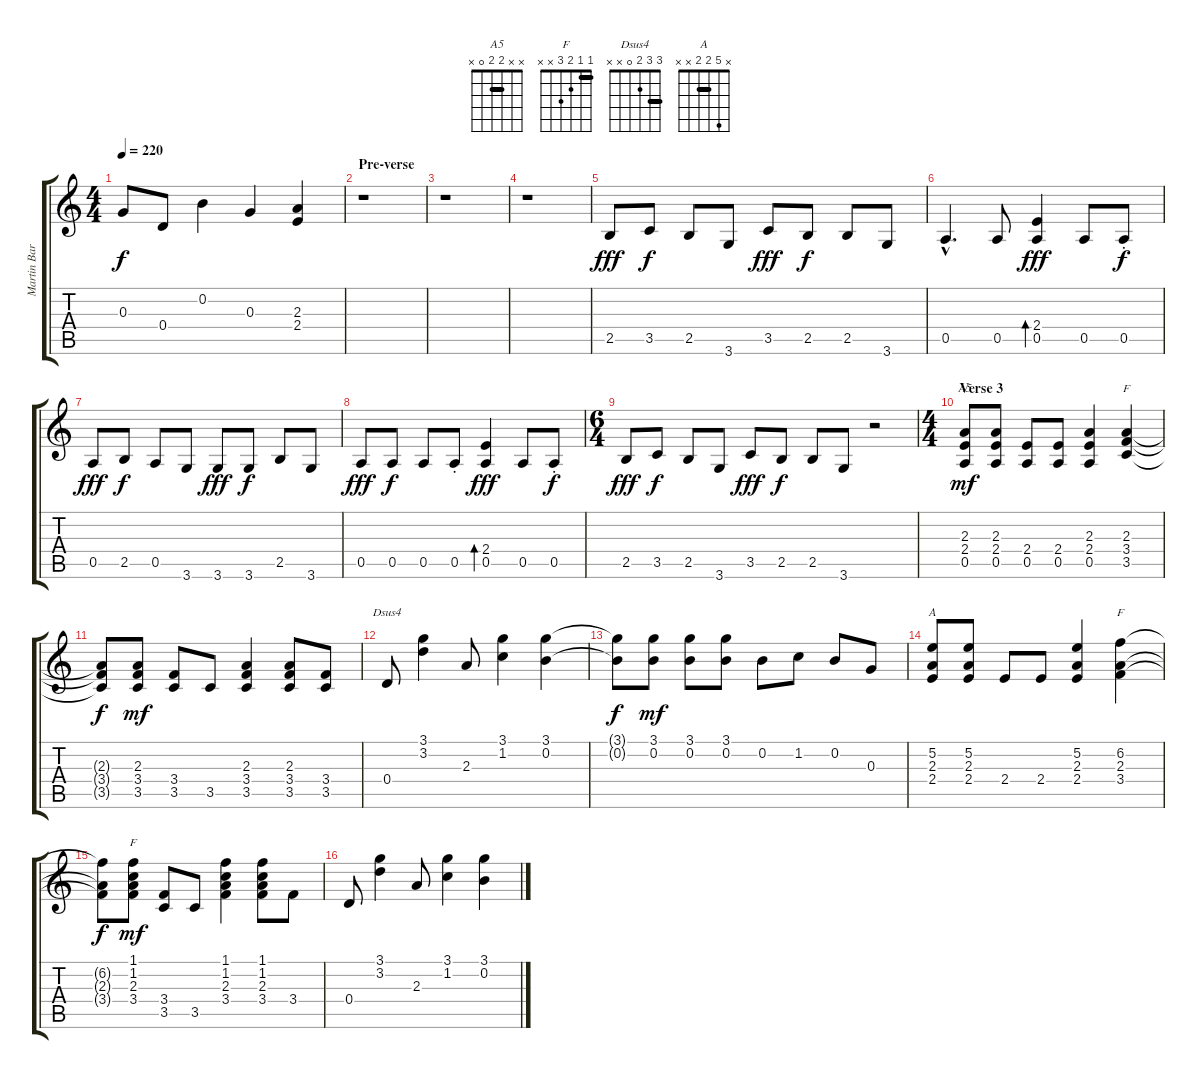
\track ("Martin Barre (Acoustic Guitar)" "Martin Bar") {instrument acousticguitarsteel}
\staff {score tabs}
\tuning (E4 B3 G3 D3 A2 E2) {hide}
\chord ("A5" x x 2 2 0 x) {barre 2}
\chord ("F" x x 2 3 3 x)
\chord ("Dsus4" 3 3 2 0 x x) {barre 3}
\chord ("A" x 5 2 2 x x) {barre 2}
\chord ("F" x 6 2 3 x x) {firstfret 2}
\chord ("F" 1 1 2 3 x x) {barre 1}
\ts (4 4)
\tempo 220
\clef g2
\ks c
0.3.8{dy f} 0.4.8 0.2.4 0.3.4 (2.3 2.4).4 |
\section ("" "Pre-verse")
r.1 |
r.1 |
r.1 |
2.5.8{dy fff} 3.5.8{dy f} 2.5.8 3.6.8 3.5.8{dy fff} 2.5.8{dy f} 2.5.8 3.6.8 |
0.5{hac}.4{d} 0.5.8 (2.4 0.5).4{bd 240 dy fff} 0.5.8 0.5{st}.8{dy f} |
0.5.8{dy fff} 2.5.8{dy f} 0.5.8 3.6.8 3.6.8{dy fff} 3.6.8{dy f} 2.5.8 3.6.8 |
0.5.8{dy fff} 0.5.8{dy f} 0.5.8 0.5{st}.8 (2.4 0.5).4{bd 240 dy fff} 0.5.8 0.5{st}.8{dy f} |
\ts (6 4)
2.5.8{dy fff} 3.5.8{dy f} 2.5.8 3.6.8 3.5.8{dy fff} 2.5.8{dy f} 2.5.8 3.6.8 r.2 |
\ts (4 4)
\section ("" "Verse 3")
(2.3 2.4 0.5).8{ch "A5" dy mf} (2.3 2.4 0.5).8 (2.4 0.5).8 (2.4 0.5).8 (2.3 2.4 0.5).4 (2.3 3.4 3.5).4{ch "F"} |
(2.3{t} 3.4{t} 3.5{t}).8{dy f} (2.3 3.4 3.5).8{dy mf} (3.4 3.5).8 3.5.8 (2.3 3.4 3.5).4 (2.3 3.4 3.5).8 (3.4 3.5).8 |
0.4.8{ch "Dsus4"} (3.1 3.2).4 2.3.8 (3.1 1.2).4 (3.1 0.2).4 |
(3.1{t} 0.2{t}).8{dy f} (3.1 0.2).8{dy mf} (3.1 0.2).8 (3.1 0.2).8 0.2.8 1.2.8 0.2.8 0.3.8 |
(5.2 2.3 2.4).8{ch "A"} (5.2 2.3 2.4).8 2.4.8 2.4.8 (5.2 2.3 2.4).4 (6.2 2.3 3.4).4{ch "F"} |
(6.2{t} 2.3{t} 3.4{t}).8{dy f} (1.1 1.2 2.3 3.4).8{ch "F" dy mf} (3.4 3.5).8 3.5.8 (1.1 1.2 2.3 3.4).4 (1.1 1.2 2.3 3.4).8 3.4.8 |
0.4.8 (3.1 3.2).4 2.3.8 (3.1 1.2).4 (3.1 0.2).4
